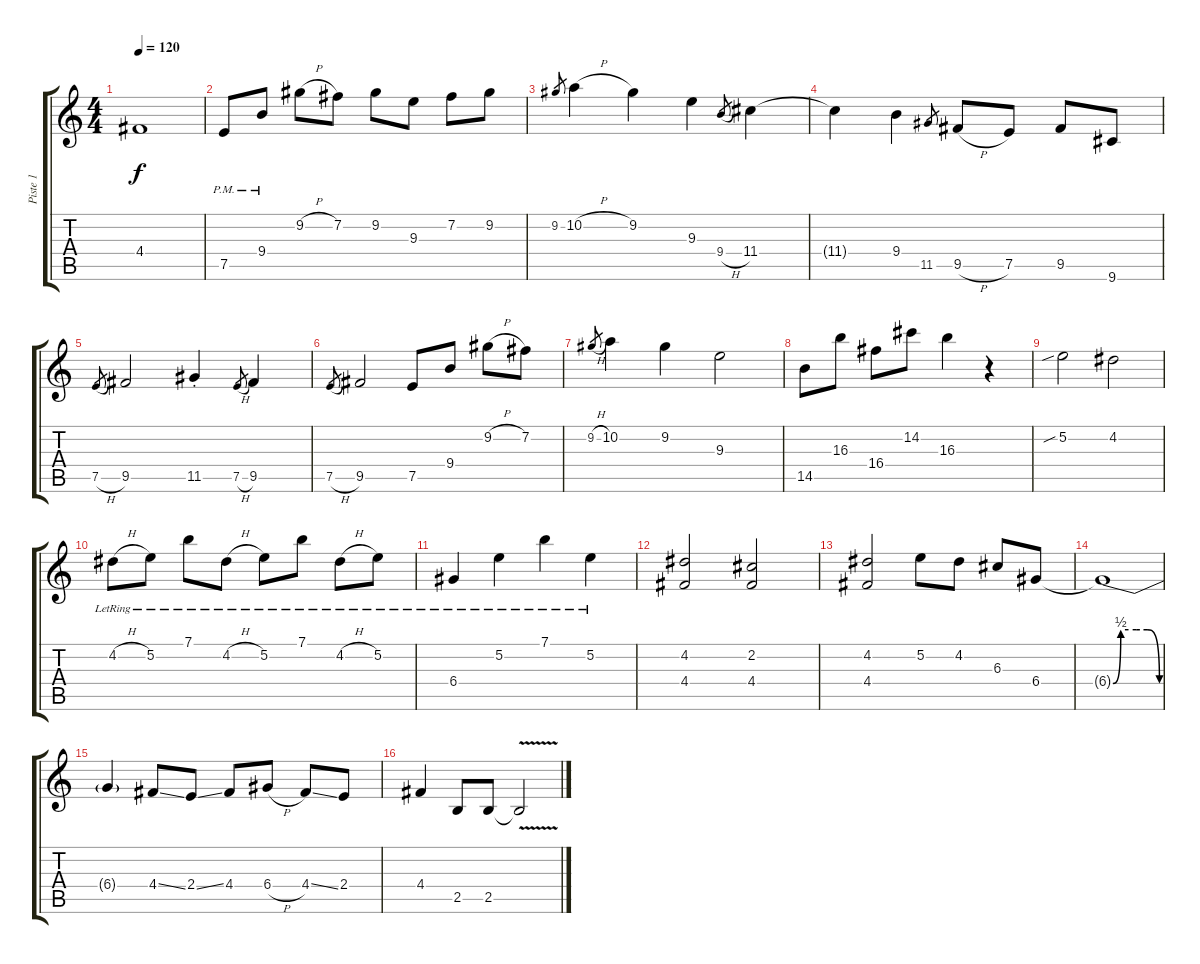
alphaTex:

\track ("Piste 1" "Piste 1") {instrument distortionguitar}
\staff {score tabs}
\tuning (E4 B3 G3 D3 A2 E2) {hide}
\ts (4 4)
\tempo 120
\clef g2
\ks c
4.4{t}.1{dy f} |
7.5{pm}.8 9.4{pm}.8 9.2{h}.8 7.2.8 9.2.8 9.3.8 7.2.8 9.2.8 |
9.2.8{gr} 10.2{h}.4 9.2.4 9.3.4 9.4{h}.8{gr} 11.4.4 |
11.4{t}.4 9.4.4 11.5.8{gr} 9.5{h}.8 7.5.8 9.5.8 9.6.8 |
7.5{h}.8{gr} 9.5.2 11.5{st}.4 7.5{h}.8{gr} 9.5.4 |
7.5{h}.8{gr} 9.5.2 7.5.8 9.4.8 9.2{h}.8 7.2.8 |
9.2{h}.8{gr} 10.2.4 9.2.4 9.3.2 |
14.5.8 16.3.8 16.4.8 14.2.8 16.3.4 r.4 |
5.2{sib}.2 4.2.2 |
4.2{h lr}.8 5.2{lr}.8 7.1{lr}.8 4.2{h lr}.8 5.2{lr}.8 7.1{lr}.8 4.2{h lr}.8 5.2{lr}.8 |
6.4{lr}.4 5.2{lr}.4 7.1{lr}.4 5.2{lr}.4 |
(4.2 4.4).2 (2.2 4.4).2 |
(4.2 4.4).2 5.2.8 4.2.8 6.3.8 6.4.8 |
6.4{be (custom 0 0 10 2 20 2 30 2 44 2 60 0) t}.1 |
6.4{t}.4 4.4{ss}.8 2.4{ss}.8 4.4.8 6.4{h}.8 4.4{ss}.8 2.4.8 |
4.4.4 2.5.8 2.5.8 2.5{v t}.2
